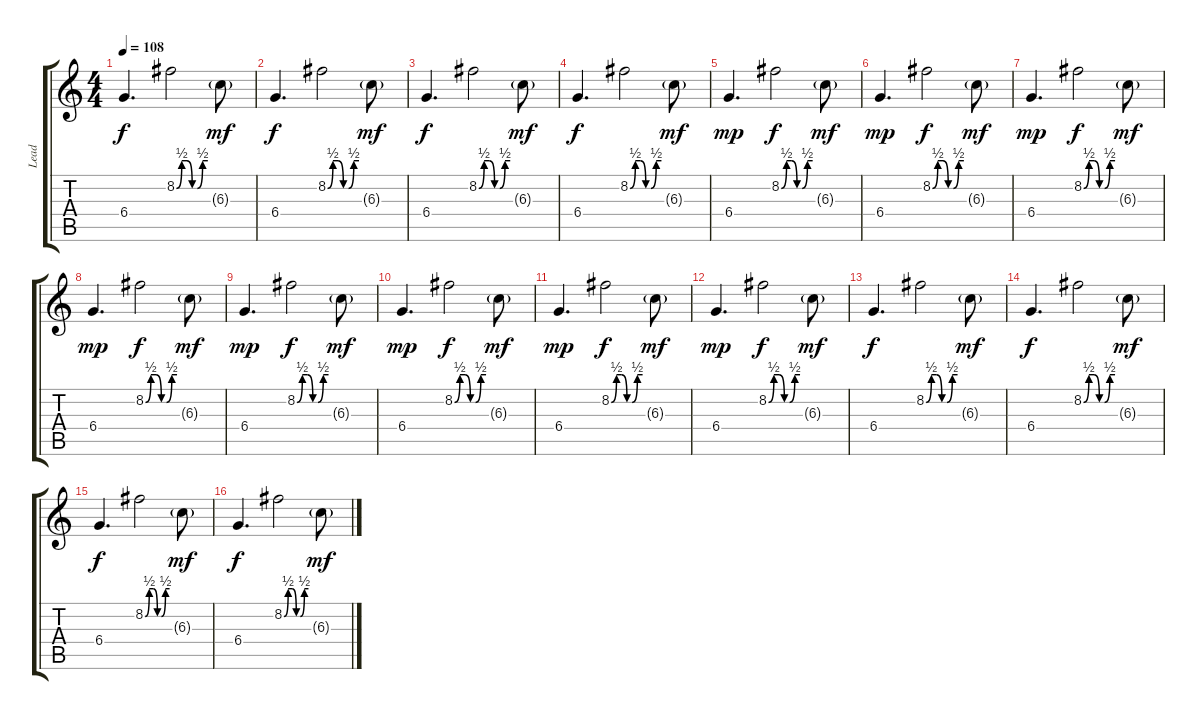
\track ("Lead" "Lead") {instrument overdrivenguitar}
\staff {score tabs}
\tuning (Eb4 Bb3 Gb3 Db3 Ab2 Eb2) {hide}
\ts (4 4)
\tempo 108
\clef g2
\ks c
6.4.4{d dy f} 8.2{be (custom 0 0 10 2 20 2 30 0 40 0 50 2 60 2)}.2 6.3{g}.8{dy mf} |
6.4.4{d dy f} 8.2{be (custom 0 0 10 2 20 2 30 0 40 0 50 2 60 2)}.2 6.3{g}.8{dy mf} |
6.4.4{d dy f} 8.2{be (custom 0 0 10 2 20 2 30 0 40 0 50 2 60 2)}.2 6.3{g}.8{dy mf} |
6.4.4{d dy f} 8.2{be (custom 0 0 10 2 20 2 30 0 40 0 50 2 60 2)}.2 6.3{g}.8{dy mf} |
6.4.4{d dy mp} 8.2{be (custom 0 0 10 2 20 2 30 0 40 0 50 2 60 2)}.2{dy f} 6.3{g}.8{dy mf} |
6.4.4{d dy mp} 8.2{be (custom 0 0 10 2 20 2 30 0 40 0 50 2 60 2)}.2{dy f} 6.3{g}.8{dy mf} |
6.4.4{d dy mp} 8.2{be (custom 0 0 10 2 20 2 30 0 40 0 50 2 60 2)}.2{dy f} 6.3{g}.8{dy mf} |
6.4.4{d dy mp} 8.2{be (custom 0 0 10 2 20 2 30 0 40 0 50 2 60 2)}.2{dy f} 6.3{g}.8{dy mf} |
6.4.4{d dy mp} 8.2{be (custom 0 0 10 2 20 2 30 0 40 0 50 2 60 2)}.2{dy f} 6.3{g}.8{dy mf} |
6.4.4{d dy mp} 8.2{be (custom 0 0 10 2 20 2 30 0 40 0 50 2 60 2)}.2{dy f} 6.3{g}.8{dy mf} |
6.4.4{d dy mp} 8.2{be (custom 0 0 10 2 20 2 30 0 40 0 50 2 60 2)}.2{dy f} 6.3{g}.8{dy mf} |
6.4.4{d dy mp} 8.2{be (custom 0 0 10 2 20 2 30 0 40 0 50 2 60 2)}.2{dy f} 6.3{g}.8{dy mf} |
6.4.4{d dy f} 8.2{be (custom 0 0 10 2 20 2 30 0 40 0 50 2 60 2)}.2 6.3{g}.8{dy mf} |
6.4.4{d dy f} 8.2{be (custom 0 0 10 2 20 2 30 0 40 0 50 2 60 2)}.2 6.3{g}.8{dy mf} |
6.4.4{d dy f} 8.2{be (custom 0 0 10 2 20 2 30 0 40 0 50 2 60 2)}.2 6.3{g}.8{dy mf} |
6.4.4{d dy f} 8.2{be (custom 0 0 10 2 20 2 30 0 40 0 50 2 60 2)}.2 6.3{g}.8{dy mf}
